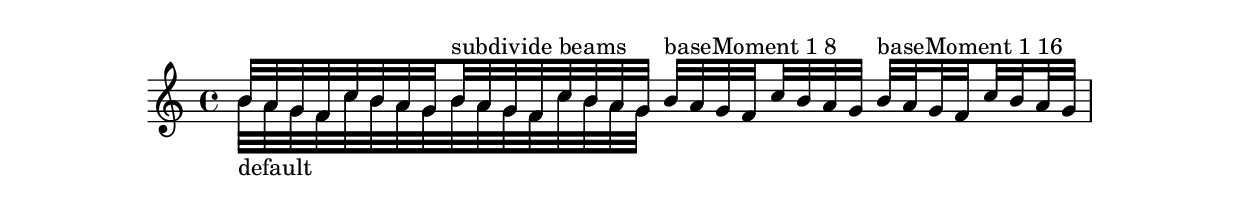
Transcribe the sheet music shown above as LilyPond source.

%% DO NOT EDIT this file manually; it is automatically
%% generated from LSR http://lsr.dsi.unimi.it
%% Make any changes in LSR itself, or in Documentation/snippets/new/ ,
%% and then run scripts/auxiliar/makelsr.py
%%
%% This file is in the public domain.
\version "2.17.15"

\header {
  lsrtags = "automatic-notation, connecting-notes, rhythms"

  texidoc = "
Beams can be subdivided automatically.  By setting the property
@code{subdivideBeams}, beams are subdivided at beat positions (as
specified in @code{baseMoment}).

"
  doctitle = "Automatic beam subdivisions"
} % begin verbatim

\new Staff {
  \relative c'' {
    <<
      {
        \voiceOne
        \set subdivideBeams = ##t
        b32[ a g f c' b a g
        b32^"subdivide beams" a g f c' b a g]
      }
      \new Voice {
        \voiceTwo
        b32_"default"[ a g f c' b a g
        b32 a g f c' b a g]
      }
    >>
    \oneVoice
    \set baseMoment = #(ly:make-moment 1/8)
    \set beatStructure = #'(2 2 2 2)
    b32^"baseMoment 1 8"[ a g f c' b a g]
    \set baseMoment = #(ly:make-moment 1/16)
    \set beatStructure = #'(4 4 4 4)
    b32^"baseMoment 1 16"[ a g f c' b a g]
  }
}
